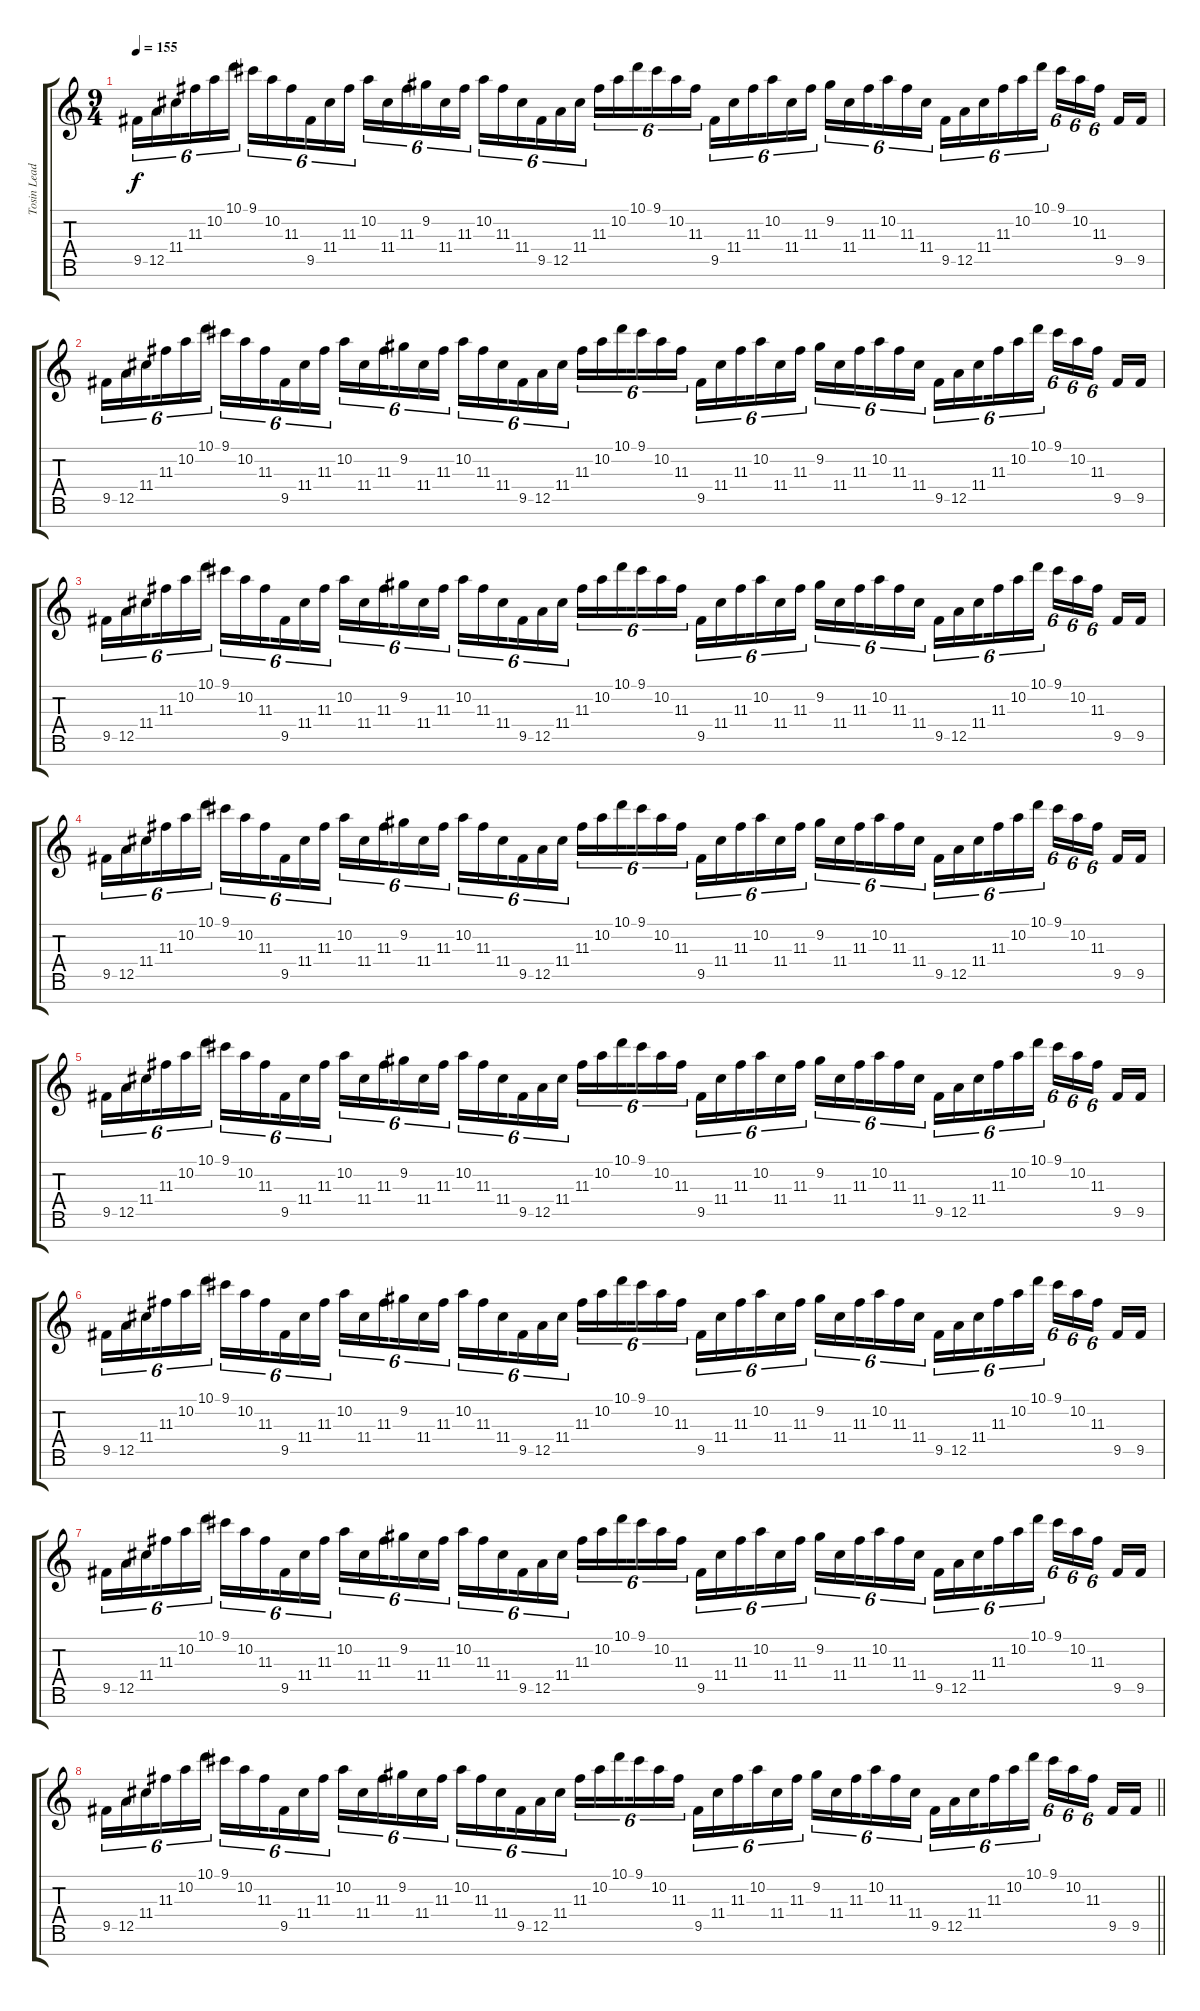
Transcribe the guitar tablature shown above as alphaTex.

\track ("Tosin Lead Right" "Tosin Lead") {instrument overdrivenguitar}
\staff {score tabs}
\tuning (E4 B3 G3 D3 A2 D2 B1) {hide}
\ts (9 4)
\tempo 155
\clef g2
\ks c
9.5.16{tu (6 4) dy f} 12.5.16{tu (6 4)} 11.4.16{tu (6 4) beam splitsecondary} 11.3.16{tu (6 4)} 10.2.16{tu (6 4)} 10.1.16{tu (6 4) beam splitsecondary} 9.1.16{tu (6 4)} 10.2.16{tu (6 4)} 11.3.16{tu (6 4) beam splitsecondary} 9.5.16{tu (6 4)} 11.4.16{tu (6 4)} 11.3.16{tu (6 4) beam splitsecondary} 10.2.16{tu (6 4)} 11.4.16{tu (6 4)} 11.3.16{tu (6 4) beam splitsecondary} 9.2.16{tu (6 4)} 11.4.16{tu (6 4)} 11.3.16{tu (6 4)} 10.2.16{tu (6 4)} 11.3.16{tu (6 4)} 11.4.16{tu (6 4) beam splitsecondary} 9.5.16{tu (6 4)} 12.5.16{tu (6 4)} 11.4.16{tu (6 4) beam splitsecondary} 11.3.16{tu (6 4)} 10.2.16{tu (6 4)} 10.1.16{tu (6 4) beam splitsecondary} 9.1.16{tu (6 4)} 10.2.16{tu (6 4)} 11.3.16{tu (6 4) beam splitsecondary} 9.5.16{tu (6 4)} 11.4.16{tu (6 4)} 11.3.16{tu (6 4) beam splitsecondary} 10.2.16{tu (6 4)} 11.4.16{tu (6 4)} 11.3.16{tu (6 4)} 9.2.16{tu (6 4)} 11.4.16{tu (6 4)} 11.3.16{tu (6 4) beam splitsecondary} 10.2.16{tu (6 4)} 11.3.16{tu (6 4)} 11.4.16{tu (6 4) beam splitsecondary} 9.5.16{tu (6 4)} 12.5.16{tu (6 4)} 11.4.16{tu (6 4) beam splitsecondary} 11.3.16{tu (6 4)} 10.2.16{tu (6 4)} 10.1.16{tu (6 4) beam splitsecondary} 9.1.16{tu (6 4)} 10.2.16{tu (6 4)} 11.3.16{tu (6 4) beam splitsecondary} 9.5.16 9.5.16 |
9.5.16{tu (6 4)} 12.5.16{tu (6 4)} 11.4.16{tu (6 4) beam splitsecondary} 11.3.16{tu (6 4)} 10.2.16{tu (6 4)} 10.1.16{tu (6 4) beam splitsecondary} 9.1.16{tu (6 4)} 10.2.16{tu (6 4)} 11.3.16{tu (6 4) beam splitsecondary} 9.5.16{tu (6 4)} 11.4.16{tu (6 4)} 11.3.16{tu (6 4) beam splitsecondary} 10.2.16{tu (6 4)} 11.4.16{tu (6 4)} 11.3.16{tu (6 4) beam splitsecondary} 9.2.16{tu (6 4)} 11.4.16{tu (6 4)} 11.3.16{tu (6 4)} 10.2.16{tu (6 4)} 11.3.16{tu (6 4)} 11.4.16{tu (6 4) beam splitsecondary} 9.5.16{tu (6 4)} 12.5.16{tu (6 4)} 11.4.16{tu (6 4) beam splitsecondary} 11.3.16{tu (6 4)} 10.2.16{tu (6 4)} 10.1.16{tu (6 4) beam splitsecondary} 9.1.16{tu (6 4)} 10.2.16{tu (6 4)} 11.3.16{tu (6 4) beam splitsecondary} 9.5.16{tu (6 4)} 11.4.16{tu (6 4)} 11.3.16{tu (6 4) beam splitsecondary} 10.2.16{tu (6 4)} 11.4.16{tu (6 4)} 11.3.16{tu (6 4)} 9.2.16{tu (6 4)} 11.4.16{tu (6 4)} 11.3.16{tu (6 4) beam splitsecondary} 10.2.16{tu (6 4)} 11.3.16{tu (6 4)} 11.4.16{tu (6 4) beam splitsecondary} 9.5.16{tu (6 4)} 12.5.16{tu (6 4)} 11.4.16{tu (6 4) beam splitsecondary} 11.3.16{tu (6 4)} 10.2.16{tu (6 4)} 10.1.16{tu (6 4) beam splitsecondary} 9.1.16{tu (6 4)} 10.2.16{tu (6 4)} 11.3.16{tu (6 4) beam splitsecondary} 9.5.16 9.5.16 |
9.5.16{tu (6 4)} 12.5.16{tu (6 4)} 11.4.16{tu (6 4) beam splitsecondary} 11.3.16{tu (6 4)} 10.2.16{tu (6 4)} 10.1.16{tu (6 4) beam splitsecondary} 9.1.16{tu (6 4)} 10.2.16{tu (6 4)} 11.3.16{tu (6 4) beam splitsecondary} 9.5.16{tu (6 4)} 11.4.16{tu (6 4)} 11.3.16{tu (6 4) beam splitsecondary} 10.2.16{tu (6 4)} 11.4.16{tu (6 4)} 11.3.16{tu (6 4) beam splitsecondary} 9.2.16{tu (6 4)} 11.4.16{tu (6 4)} 11.3.16{tu (6 4)} 10.2.16{tu (6 4)} 11.3.16{tu (6 4)} 11.4.16{tu (6 4) beam splitsecondary} 9.5.16{tu (6 4)} 12.5.16{tu (6 4)} 11.4.16{tu (6 4) beam splitsecondary} 11.3.16{tu (6 4)} 10.2.16{tu (6 4)} 10.1.16{tu (6 4) beam splitsecondary} 9.1.16{tu (6 4)} 10.2.16{tu (6 4)} 11.3.16{tu (6 4) beam splitsecondary} 9.5.16{tu (6 4)} 11.4.16{tu (6 4)} 11.3.16{tu (6 4) beam splitsecondary} 10.2.16{tu (6 4)} 11.4.16{tu (6 4)} 11.3.16{tu (6 4)} 9.2.16{tu (6 4)} 11.4.16{tu (6 4)} 11.3.16{tu (6 4) beam splitsecondary} 10.2.16{tu (6 4)} 11.3.16{tu (6 4)} 11.4.16{tu (6 4) beam splitsecondary} 9.5.16{tu (6 4)} 12.5.16{tu (6 4)} 11.4.16{tu (6 4) beam splitsecondary} 11.3.16{tu (6 4)} 10.2.16{tu (6 4)} 10.1.16{tu (6 4) beam splitsecondary} 9.1.16{tu (6 4)} 10.2.16{tu (6 4)} 11.3.16{tu (6 4) beam splitsecondary} 9.5.16 9.5.16 |
9.5.16{tu (6 4)} 12.5.16{tu (6 4)} 11.4.16{tu (6 4) beam splitsecondary} 11.3.16{tu (6 4)} 10.2.16{tu (6 4)} 10.1.16{tu (6 4) beam splitsecondary} 9.1.16{tu (6 4)} 10.2.16{tu (6 4)} 11.3.16{tu (6 4) beam splitsecondary} 9.5.16{tu (6 4)} 11.4.16{tu (6 4)} 11.3.16{tu (6 4) beam splitsecondary} 10.2.16{tu (6 4)} 11.4.16{tu (6 4)} 11.3.16{tu (6 4) beam splitsecondary} 9.2.16{tu (6 4)} 11.4.16{tu (6 4)} 11.3.16{tu (6 4)} 10.2.16{tu (6 4)} 11.3.16{tu (6 4)} 11.4.16{tu (6 4) beam splitsecondary} 9.5.16{tu (6 4)} 12.5.16{tu (6 4)} 11.4.16{tu (6 4) beam splitsecondary} 11.3.16{tu (6 4)} 10.2.16{tu (6 4)} 10.1.16{tu (6 4) beam splitsecondary} 9.1.16{tu (6 4)} 10.2.16{tu (6 4)} 11.3.16{tu (6 4) beam splitsecondary} 9.5.16{tu (6 4)} 11.4.16{tu (6 4)} 11.3.16{tu (6 4) beam splitsecondary} 10.2.16{tu (6 4)} 11.4.16{tu (6 4)} 11.3.16{tu (6 4)} 9.2.16{tu (6 4)} 11.4.16{tu (6 4)} 11.3.16{tu (6 4) beam splitsecondary} 10.2.16{tu (6 4)} 11.3.16{tu (6 4)} 11.4.16{tu (6 4) beam splitsecondary} 9.5.16{tu (6 4)} 12.5.16{tu (6 4)} 11.4.16{tu (6 4) beam splitsecondary} 11.3.16{tu (6 4)} 10.2.16{tu (6 4)} 10.1.16{tu (6 4) beam splitsecondary} 9.1.16{tu (6 4)} 10.2.16{tu (6 4)} 11.3.16{tu (6 4) beam splitsecondary} 9.5.16 9.5.16 |
9.5.16{tu (6 4)} 12.5.16{tu (6 4)} 11.4.16{tu (6 4) beam splitsecondary} 11.3.16{tu (6 4)} 10.2.16{tu (6 4)} 10.1.16{tu (6 4) beam splitsecondary} 9.1.16{tu (6 4)} 10.2.16{tu (6 4)} 11.3.16{tu (6 4) beam splitsecondary} 9.5.16{tu (6 4)} 11.4.16{tu (6 4)} 11.3.16{tu (6 4) beam splitsecondary} 10.2.16{tu (6 4)} 11.4.16{tu (6 4)} 11.3.16{tu (6 4) beam splitsecondary} 9.2.16{tu (6 4)} 11.4.16{tu (6 4)} 11.3.16{tu (6 4)} 10.2.16{tu (6 4)} 11.3.16{tu (6 4)} 11.4.16{tu (6 4) beam splitsecondary} 9.5.16{tu (6 4)} 12.5.16{tu (6 4)} 11.4.16{tu (6 4) beam splitsecondary} 11.3.16{tu (6 4)} 10.2.16{tu (6 4)} 10.1.16{tu (6 4) beam splitsecondary} 9.1.16{tu (6 4)} 10.2.16{tu (6 4)} 11.3.16{tu (6 4) beam splitsecondary} 9.5.16{tu (6 4)} 11.4.16{tu (6 4)} 11.3.16{tu (6 4) beam splitsecondary} 10.2.16{tu (6 4)} 11.4.16{tu (6 4)} 11.3.16{tu (6 4)} 9.2.16{tu (6 4)} 11.4.16{tu (6 4)} 11.3.16{tu (6 4) beam splitsecondary} 10.2.16{tu (6 4)} 11.3.16{tu (6 4)} 11.4.16{tu (6 4) beam splitsecondary} 9.5.16{tu (6 4)} 12.5.16{tu (6 4)} 11.4.16{tu (6 4) beam splitsecondary} 11.3.16{tu (6 4)} 10.2.16{tu (6 4)} 10.1.16{tu (6 4) beam splitsecondary} 9.1.16{tu (6 4)} 10.2.16{tu (6 4)} 11.3.16{tu (6 4) beam splitsecondary} 9.5.16 9.5.16 |
9.5.16{tu (6 4)} 12.5.16{tu (6 4)} 11.4.16{tu (6 4) beam splitsecondary} 11.3.16{tu (6 4)} 10.2.16{tu (6 4)} 10.1.16{tu (6 4) beam splitsecondary} 9.1.16{tu (6 4)} 10.2.16{tu (6 4)} 11.3.16{tu (6 4) beam splitsecondary} 9.5.16{tu (6 4)} 11.4.16{tu (6 4)} 11.3.16{tu (6 4) beam splitsecondary} 10.2.16{tu (6 4)} 11.4.16{tu (6 4)} 11.3.16{tu (6 4) beam splitsecondary} 9.2.16{tu (6 4)} 11.4.16{tu (6 4)} 11.3.16{tu (6 4)} 10.2.16{tu (6 4)} 11.3.16{tu (6 4)} 11.4.16{tu (6 4) beam splitsecondary} 9.5.16{tu (6 4)} 12.5.16{tu (6 4)} 11.4.16{tu (6 4) beam splitsecondary} 11.3.16{tu (6 4)} 10.2.16{tu (6 4)} 10.1.16{tu (6 4) beam splitsecondary} 9.1.16{tu (6 4)} 10.2.16{tu (6 4)} 11.3.16{tu (6 4) beam splitsecondary} 9.5.16{tu (6 4)} 11.4.16{tu (6 4)} 11.3.16{tu (6 4) beam splitsecondary} 10.2.16{tu (6 4)} 11.4.16{tu (6 4)} 11.3.16{tu (6 4)} 9.2.16{tu (6 4)} 11.4.16{tu (6 4)} 11.3.16{tu (6 4) beam splitsecondary} 10.2.16{tu (6 4)} 11.3.16{tu (6 4)} 11.4.16{tu (6 4) beam splitsecondary} 9.5.16{tu (6 4)} 12.5.16{tu (6 4)} 11.4.16{tu (6 4) beam splitsecondary} 11.3.16{tu (6 4)} 10.2.16{tu (6 4)} 10.1.16{tu (6 4) beam splitsecondary} 9.1.16{tu (6 4)} 10.2.16{tu (6 4)} 11.3.16{tu (6 4) beam splitsecondary} 9.5.16 9.5.16 |
9.5.16{tu (6 4)} 12.5.16{tu (6 4)} 11.4.16{tu (6 4) beam splitsecondary} 11.3.16{tu (6 4)} 10.2.16{tu (6 4)} 10.1.16{tu (6 4) beam splitsecondary} 9.1.16{tu (6 4)} 10.2.16{tu (6 4)} 11.3.16{tu (6 4) beam splitsecondary} 9.5.16{tu (6 4)} 11.4.16{tu (6 4)} 11.3.16{tu (6 4) beam splitsecondary} 10.2.16{tu (6 4)} 11.4.16{tu (6 4)} 11.3.16{tu (6 4) beam splitsecondary} 9.2.16{tu (6 4)} 11.4.16{tu (6 4)} 11.3.16{tu (6 4)} 10.2.16{tu (6 4)} 11.3.16{tu (6 4)} 11.4.16{tu (6 4) beam splitsecondary} 9.5.16{tu (6 4)} 12.5.16{tu (6 4)} 11.4.16{tu (6 4) beam splitsecondary} 11.3.16{tu (6 4)} 10.2.16{tu (6 4)} 10.1.16{tu (6 4) beam splitsecondary} 9.1.16{tu (6 4)} 10.2.16{tu (6 4)} 11.3.16{tu (6 4) beam splitsecondary} 9.5.16{tu (6 4)} 11.4.16{tu (6 4)} 11.3.16{tu (6 4) beam splitsecondary} 10.2.16{tu (6 4)} 11.4.16{tu (6 4)} 11.3.16{tu (6 4)} 9.2.16{tu (6 4)} 11.4.16{tu (6 4)} 11.3.16{tu (6 4) beam splitsecondary} 10.2.16{tu (6 4)} 11.3.16{tu (6 4)} 11.4.16{tu (6 4) beam splitsecondary} 9.5.16{tu (6 4)} 12.5.16{tu (6 4)} 11.4.16{tu (6 4) beam splitsecondary} 11.3.16{tu (6 4)} 10.2.16{tu (6 4)} 10.1.16{tu (6 4) beam splitsecondary} 9.1.16{tu (6 4)} 10.2.16{tu (6 4)} 11.3.16{tu (6 4) beam splitsecondary} 9.5.16 9.5.16 |
\barLineRight lightlight
9.5.16{tu (6 4)} 12.5.16{tu (6 4)} 11.4.16{tu (6 4) beam splitsecondary} 11.3.16{tu (6 4)} 10.2.16{tu (6 4)} 10.1.16{tu (6 4) beam splitsecondary} 9.1.16{tu (6 4)} 10.2.16{tu (6 4)} 11.3.16{tu (6 4) beam splitsecondary} 9.5.16{tu (6 4)} 11.4.16{tu (6 4)} 11.3.16{tu (6 4) beam splitsecondary} 10.2.16{tu (6 4)} 11.4.16{tu (6 4)} 11.3.16{tu (6 4) beam splitsecondary} 9.2.16{tu (6 4)} 11.4.16{tu (6 4)} 11.3.16{tu (6 4)} 10.2.16{tu (6 4)} 11.3.16{tu (6 4)} 11.4.16{tu (6 4) beam splitsecondary} 9.5.16{tu (6 4)} 12.5.16{tu (6 4)} 11.4.16{tu (6 4) beam splitsecondary} 11.3.16{tu (6 4)} 10.2.16{tu (6 4)} 10.1.16{tu (6 4) beam splitsecondary} 9.1.16{tu (6 4)} 10.2.16{tu (6 4)} 11.3.16{tu (6 4) beam splitsecondary} 9.5.16{tu (6 4)} 11.4.16{tu (6 4)} 11.3.16{tu (6 4) beam splitsecondary} 10.2.16{tu (6 4)} 11.4.16{tu (6 4)} 11.3.16{tu (6 4)} 9.2.16{tu (6 4)} 11.4.16{tu (6 4)} 11.3.16{tu (6 4) beam splitsecondary} 10.2.16{tu (6 4)} 11.3.16{tu (6 4)} 11.4.16{tu (6 4) beam splitsecondary} 9.5.16{tu (6 4)} 12.5.16{tu (6 4)} 11.4.16{tu (6 4) beam splitsecondary} 11.3.16{tu (6 4)} 10.2.16{tu (6 4)} 10.1.16{tu (6 4) beam splitsecondary} 9.1.16{tu (6 4)} 10.2.16{tu (6 4)} 11.3.16{tu (6 4) beam splitsecondary} 9.5.16 9.5.16
